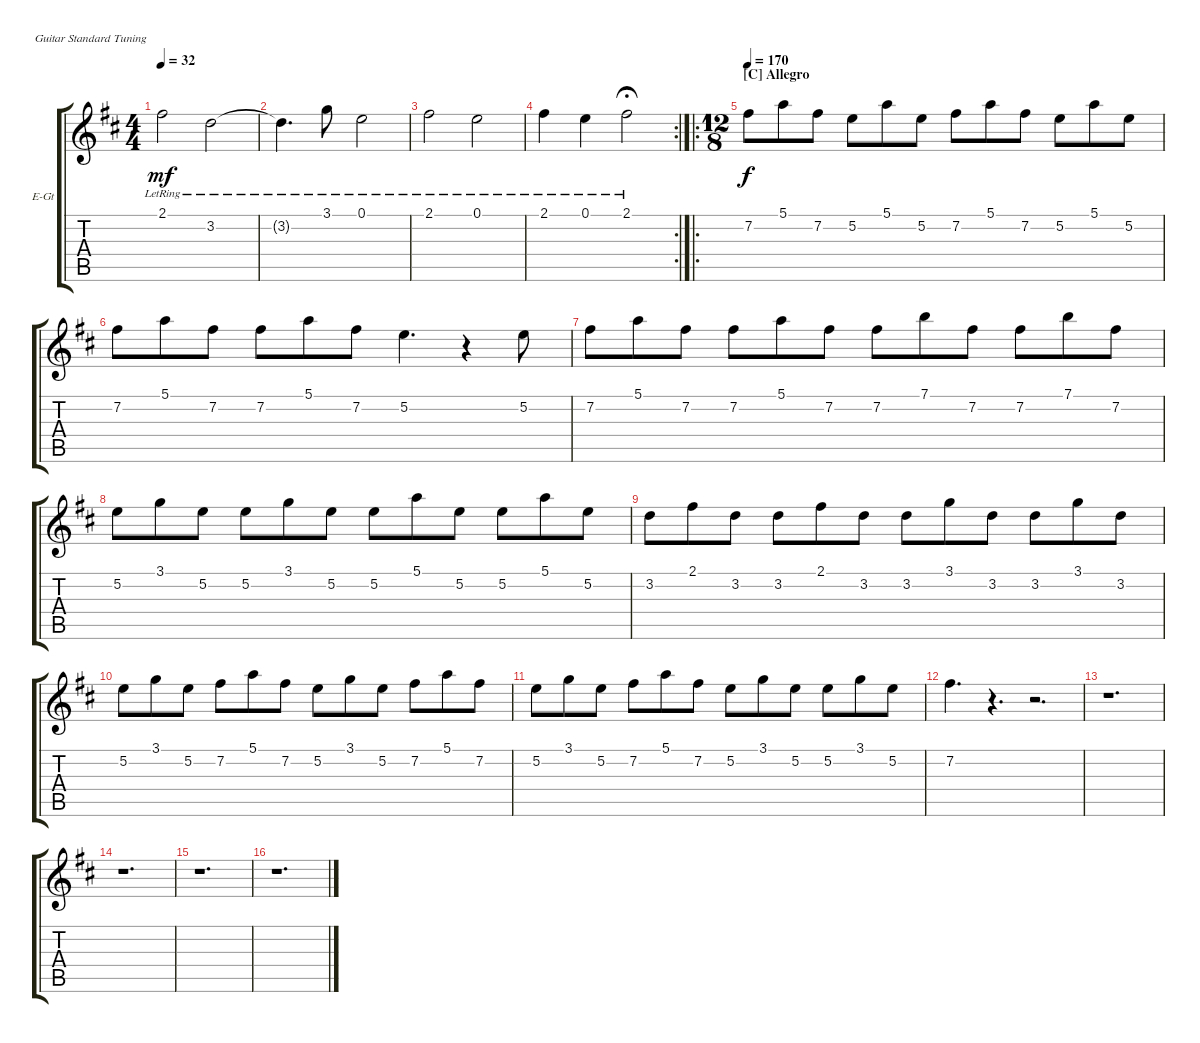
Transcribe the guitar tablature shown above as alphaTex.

\defaultSystemsLayout 4
\bracketExtendMode groupsimilarinstruments
\firstSystemTrackNameOrientation horizontal
\otherSystemsTrackNameOrientation horizontal
\track ("Electric Guitar" "E-Gt") {instrument electricguitarclean}
\staff {score tabs}
\tuning (E4 B3 G3 D3 A2 E2)
\ts (4 4)
\tempo 32
\clef g2
\ks d
2.1{lr t}.2{dy mf} 3.2{lr}.2 |
3.2{lr t}.4{d} 3.1{lr}.8 0.1{lr}.2 |
2.1{lr}.2 0.1{lr}.2 |
\rc 2
2.1{lr}.4 0.1{lr}.4 2.1{lr}.2{fermata (medium 0.5)} |
\ro
\ts (12 8)
\section ("C" "Allegro")
\tempo 170
7.2.8{dy f} 5.1.8 7.2.8 5.2.8 5.1.8 5.2.8 7.2.8 5.1.8 7.2.8 5.2.8 5.1.8 5.2.8 |
7.2.8 5.1.8 7.2.8 7.2.8 5.1.8 7.2.8 5.2.4{d} r.4 5.2.8 |
7.2.8 5.1.8 7.2.8 7.2.8 5.1.8 7.2.8 7.2.8 7.1.8 7.2.8 7.2.8 7.1.8 7.2.8 |
5.2.8 3.1.8 5.2.8 5.2.8 3.1.8 5.2.8 5.2.8 5.1.8 5.2.8 5.2.8 5.1.8 5.2.8 |
3.2.8 2.1.8 3.2.8 3.2.8 2.1.8 3.2.8 3.2.8 3.1.8 3.2.8 3.2.8 3.1.8 3.2.8 |
5.2.8 3.1.8 5.2.8 7.2.8 5.1.8 7.2.8 5.2.8 3.1.8 5.2.8 7.2.8 5.1.8 7.2.8 |
5.2.8 3.1.8 5.2.8 7.2.8 5.1.8 7.2.8 5.2.8 3.1.8 5.2.8 5.2.8 3.1.8 5.2.8 |
7.2.4{d} r.4{d} r.2{d} |
r.1{d} |
r.1{d} |
r.1{d} |
r.1{d}
